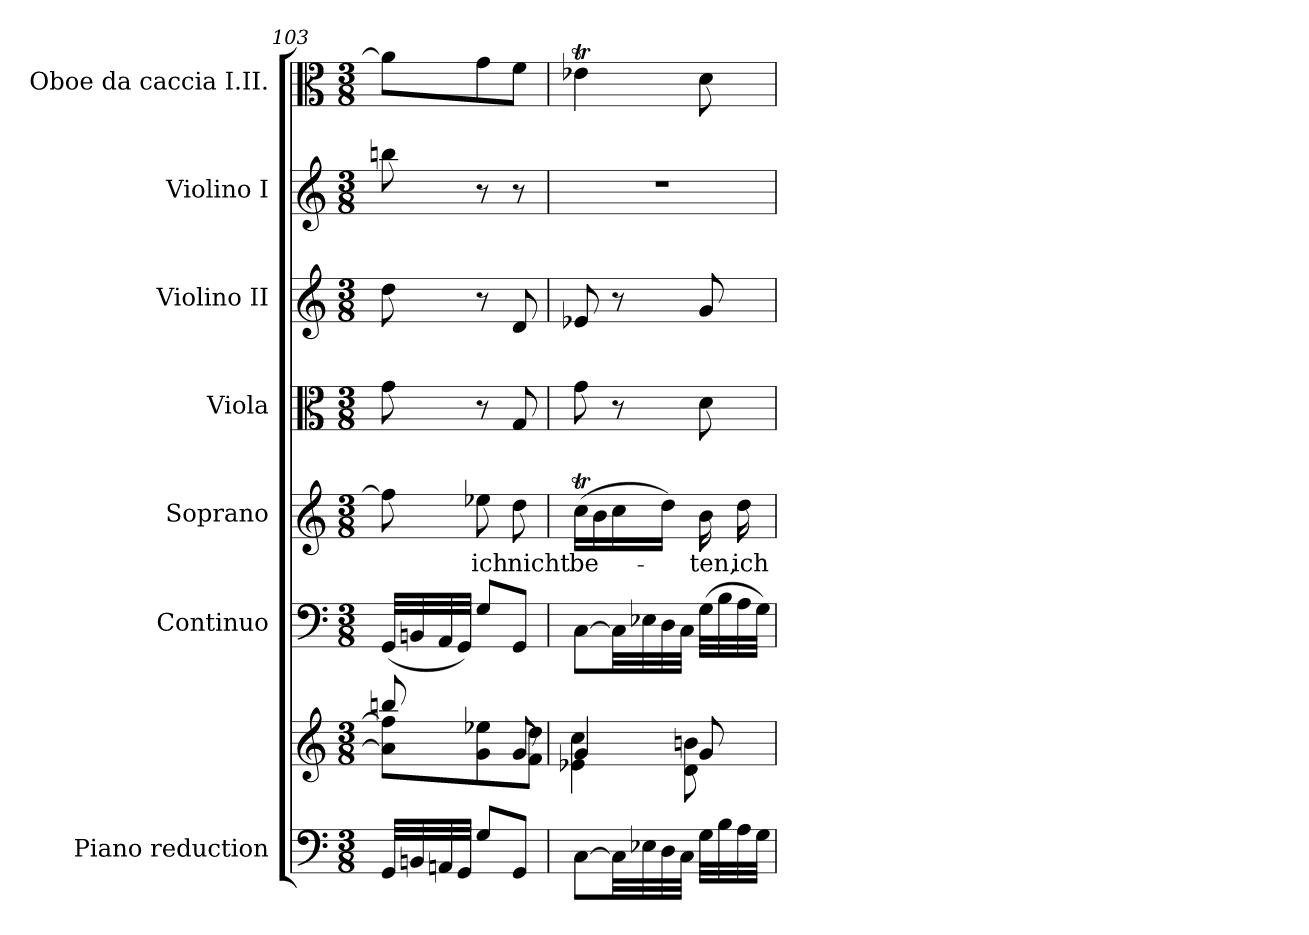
**kern	**kern	**kern	**kern	**text	**kern	**kern	**kern	**kern
*part7	*part7	*part6	*part5	*part5	*part4	*part3	*part2	*part1
*staff8	*staff7	*staff6	*staff5	*staff5	*staff4	*staff3	*staff2	*staff1
*I"Piano reduction	*	*I"Continuo	*I"Soprano	*	*I"Viola	*I"Violino II	*I"Violino I	*I"Oboe da caccia I.II.
*I'Pno	*	*	*	*	*I'Vla	*I'Vln	*I'Vln	*I'Ob
*clefF4	*clefG2	*clefF4	*clefG2	*	*clefC3	*clefG2	*clefG2	*clefC3
*k[]	*k[]	*k[]	*k[]	*	*k[]	*k[]	*k[]	*k[]
*M3/8	*M3/8	*M3/8	*M3/8	*	*M3/8	*M3/8	*M3/8	*M3/8
=103	=103	=103	=103	=103	=103	=103	=103	=103
*	*^	*	*	*	*	*	*	*
32GG/LLL	8bbn/	8a-\] 8ff\]L	(<32GG/LLL	8ff\]	.	8g\	8dd\	8bbn\	8a-\L]
32BBn/	.	.	32BBn/	.	.	.	.	.	.
32AAn/	.	.	32AA/	.	.	.	.	.	.
32GG/JJJ	.	.	32GG/JJJ)	.	.	.	.	.	.
!	!	!	!	!	!LO:LY:b	!	!	!	!
8G/L	8ryy	8g\ 8ee-X\	8G/L	8ee-X\	ich	8r	8r	8r	8g\
!	!	!	!	!	!LO:LY:b	!	!	!	!
8GG/J	8g/	8f\ 8dd\J	8GG/J	8dd\	nicht	8G/	8d/	8r	8f\J
!!LO:LB:g=z
=104	=104	=104	=104	=104	=104	=104	=104	=104	=104
!	!	!	!	!	!LO:LY:b	!	!	!	!
[8C\L	4g/	4e-X\ 4cc\	[8C\L	(>16ccT\LL	be-	8g\	8e-X/	4.r	4e-XT\
.	.	.	.	16b\	.	.	.	.	.
32C\LL]	.	.	32C\LL]	16cc\	.	8r	8r	.	.
32E-X\	.	.	32E-X\	.	.	.	.	.	.
32D\	.	.	32D\	16dd\JJ)	.	.	.	.	.
32C\JJJ	.	.	32C\JJJ	.	.	.	.	.	.
!	!	!	!	!	!LO:LY:b	!	!	!	!
32G\LLL	8g/	8d\ 8bn\	(>32G\LLL	16b\	-ten,	8d\	8g/	.	8d\
32B\	.	.	32B\	.	.	.	.	.	.
!	!	!	!	!	!LO:LY:b	!	!	!	!
32A\	.	.	32A\	16dd\	ich	.	.	.	.
32G\JJJ	.	.	32G\JJJ)	.	.	.	.	.	.
*	*v	*v	*	*	*	*	*	*	*
=	=	=	=	=	=	=	=	=
*-	*-	*-	*-	*-	*-	*-	*-	*-
